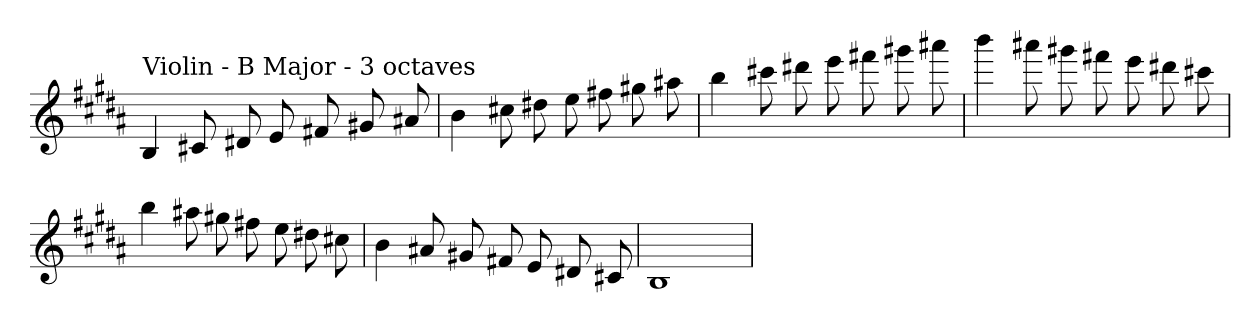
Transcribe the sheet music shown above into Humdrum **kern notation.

**kern
*part1
*staff1
*clefG2
*k[f#c#g#d#a#]
*B:
=
!LO:TX:a:t=Violin - B Major - 3 octaves
4B
8c#X
8d#X
8e
8f#X
8g#X
8a#X
=
4b
8cc#X
8dd#X
8ee
8ff#X
8gg#X
8aa#X
=
4bb
8ccc#X
8ddd#X
8eee
8fff#X
8ggg#X
8aaa#X
=
4bbb
8aaa#X
8ggg#X
8fff#X
8eee
8ddd#X
8ccc#X
=
4bb
8aa#X
8gg#X
8ff#X
8ee
8dd#X
8cc#X
=
4b
8a#X
8g#X
8f#X
8e
8d#X
8c#X
=
1B
=
*-
